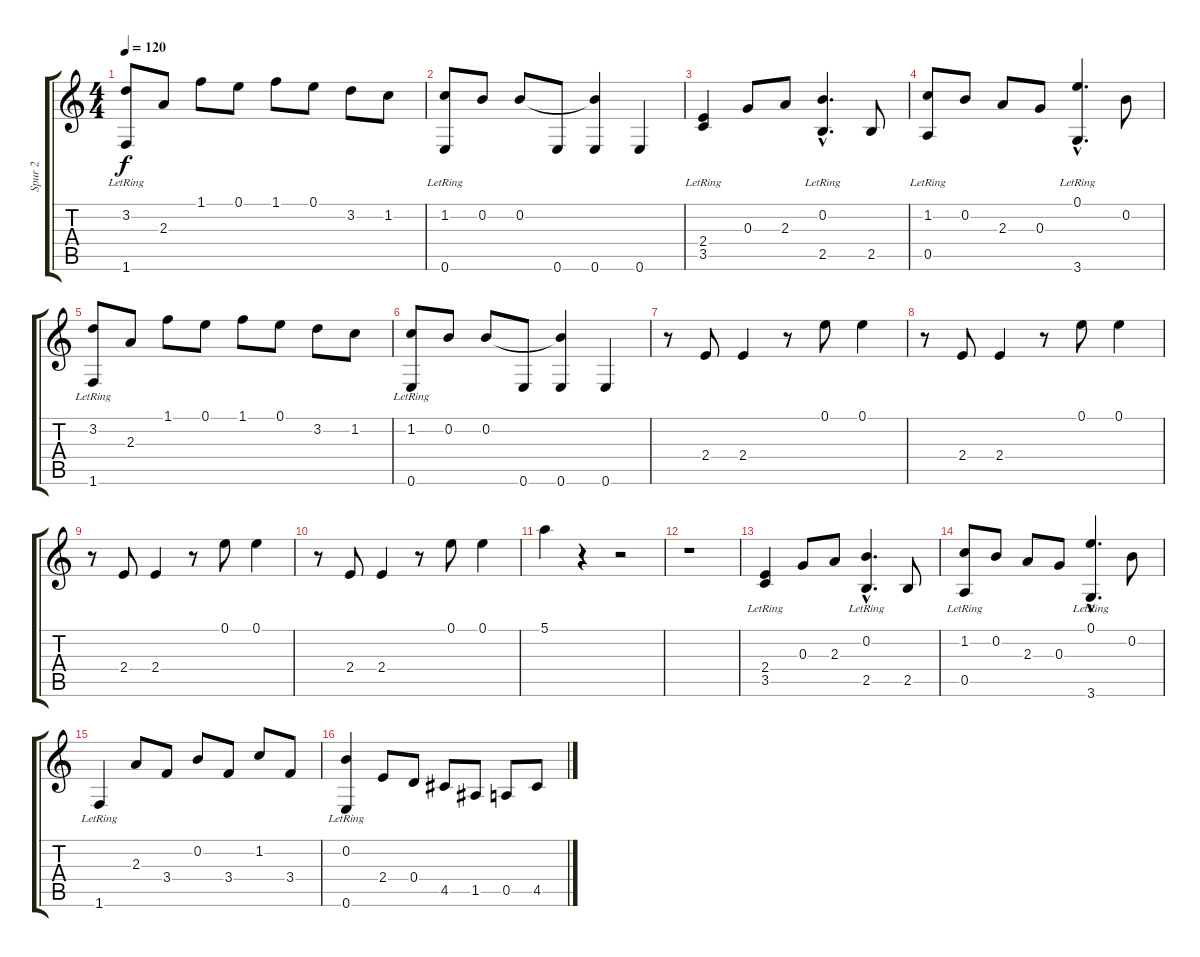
\track ("Spur 2" "Spur 2") {instrument acousticguitarnylon}
\staff {score tabs}
\tuning (E4 B3 G3 D3 A2 E2) {hide}
\ts (4 4)
\tempo 120
\clef g2
\ks c
(3.2 1.6{lr}).8{dy f} 2.3.8 1.1.8 0.1.8 1.1.8 0.1.8 3.2.8 1.2.8 |
(1.2 0.6{lr}).8 0.2.8 0.2.8 0.6.8 (0.2{t} 0.6).4 0.6.4 |
(2.4 3.5{lr}).4 0.3.8 2.3.8 (0.2{hac} 2.5{hac lr}).4{d} 2.5.8 |
(1.2 0.5{lr}).8 0.2.8 2.3.8 0.3.8 (0.1{hac} 3.6{hac lr}).4{d} 0.2.8 |
(3.2 1.6{lr}).8 2.3.8 1.1.8 0.1.8 1.1.8 0.1.8 3.2.8 1.2.8 |
(1.2 0.6{lr}).8 0.2.8 0.2.8 0.6.8 (0.2{t} 0.6).4 0.6.4 |
r.8 2.4.8 2.4.4 r.8 0.1.8 0.1.4 |
r.8 2.4.8 2.4.4 r.8 0.1.8 0.1.4 |
r.8 2.4.8 2.4.4 r.8 0.1.8 0.1.4 |
r.8 2.4.8 2.4.4 r.8 0.1.8 0.1.4 |
5.1.4 r.4 r.2 |
r.1 |
(2.4 3.5{lr}).4 0.3.8 2.3.8 (0.2{hac} 2.5{hac lr}).4{d} 2.5.8 |
(1.2 0.5{lr}).8 0.2.8 2.3.8 0.3.8 (0.1{hac} 3.6{hac lr}).4{d} 0.2.8 |
1.6{lr}.4 2.3.8 3.4.8 0.2.8 3.4.8 1.2.8 3.4.8 |
(0.2 0.6{lr}).4 2.4.8 0.4.8 4.5.8 1.5.8 0.5.8 4.5.8
